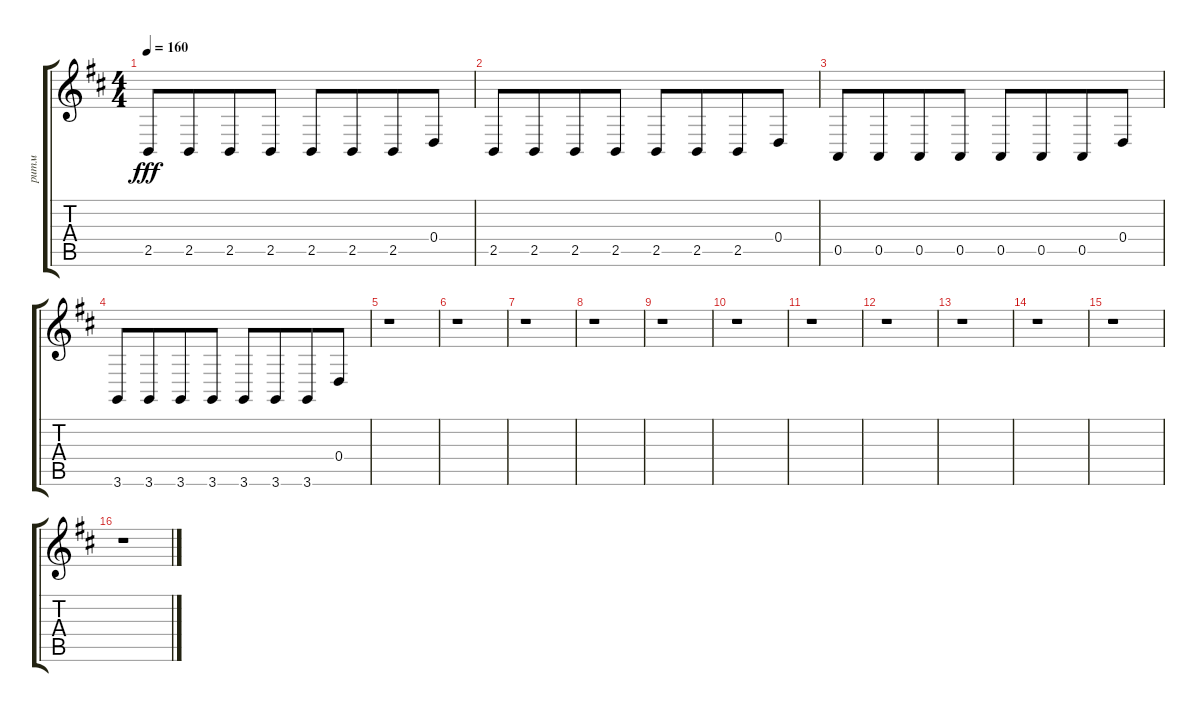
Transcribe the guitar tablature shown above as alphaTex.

\track ("ритм" "ритм") {instrument accordion}
\staff {score tabs}
\tuning (E4 B3 G3 D3 A2 E2) {hide}
\ts (4 4)
\tempo 160
\clef g2
\ks bminor
2.5.8{dy fff} 2.5.8{beam merge} 2.5.8 2.5.8 2.5.8 2.5.8{beam merge} 2.5.8 0.4.8 |
2.5.8 2.5.8{beam merge} 2.5.8 2.5.8 2.5.8 2.5.8{beam merge} 2.5.8 0.4.8 |
0.5.8 0.5.8{beam merge} 0.5.8 0.5.8 0.5.8 0.5.8{beam merge} 0.5.8 0.4.8 |
3.6.8 3.6.8{beam merge} 3.6.8 3.6.8 3.6.8 3.6.8{beam merge} 3.6.8 0.4.8 |
r.1 |
r.1 |
r.1 |
r.1 |
r.1 |
r.1 |
r.1 |
r.1 |
r.1 |
r.1 |
r.1 |
r.1
